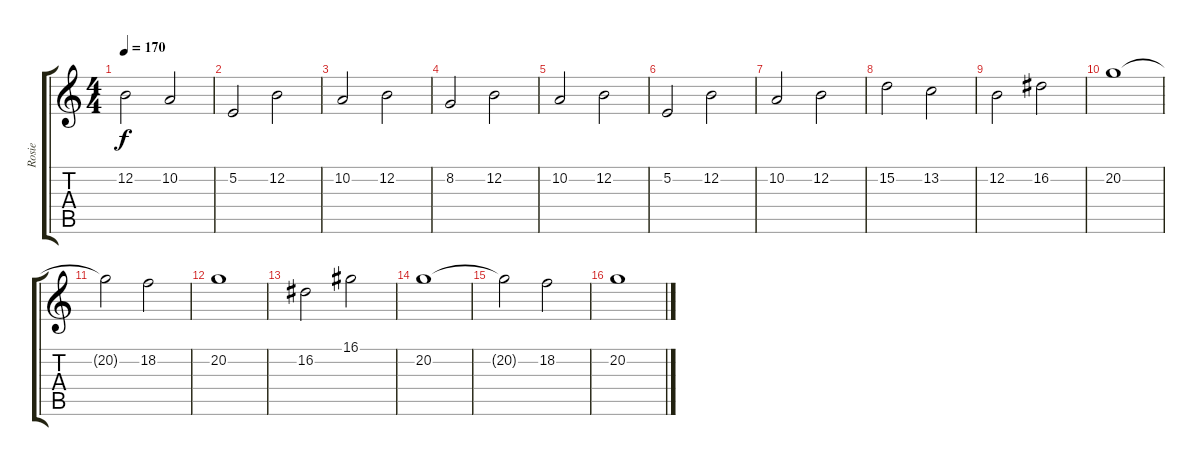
\track ("Rosie" "Rosie") {instrument choiraahs}
\staff {score tabs}
\tuning (E4 B3 G3 D3 A2 D2) {hide}
\ts (4 4)
\tempo 170
\clef g2
\ks c
12.2.2{dy f} 10.2.2 |
5.2.2 12.2.2 |
10.2.2 12.2.2 |
8.2.2 12.2.2 |
10.2.2 12.2.2 |
5.2.2 12.2.2 |
10.2.2 12.2.2 |
15.2.2 13.2.2 |
12.2.2 16.2.2 |
20.2.1 |
20.2{t}.2 18.2.2 |
20.2.1 |
16.2.2 16.1.2 |
20.2.1 |
20.2{t}.2 18.2.2 |
20.2.1
